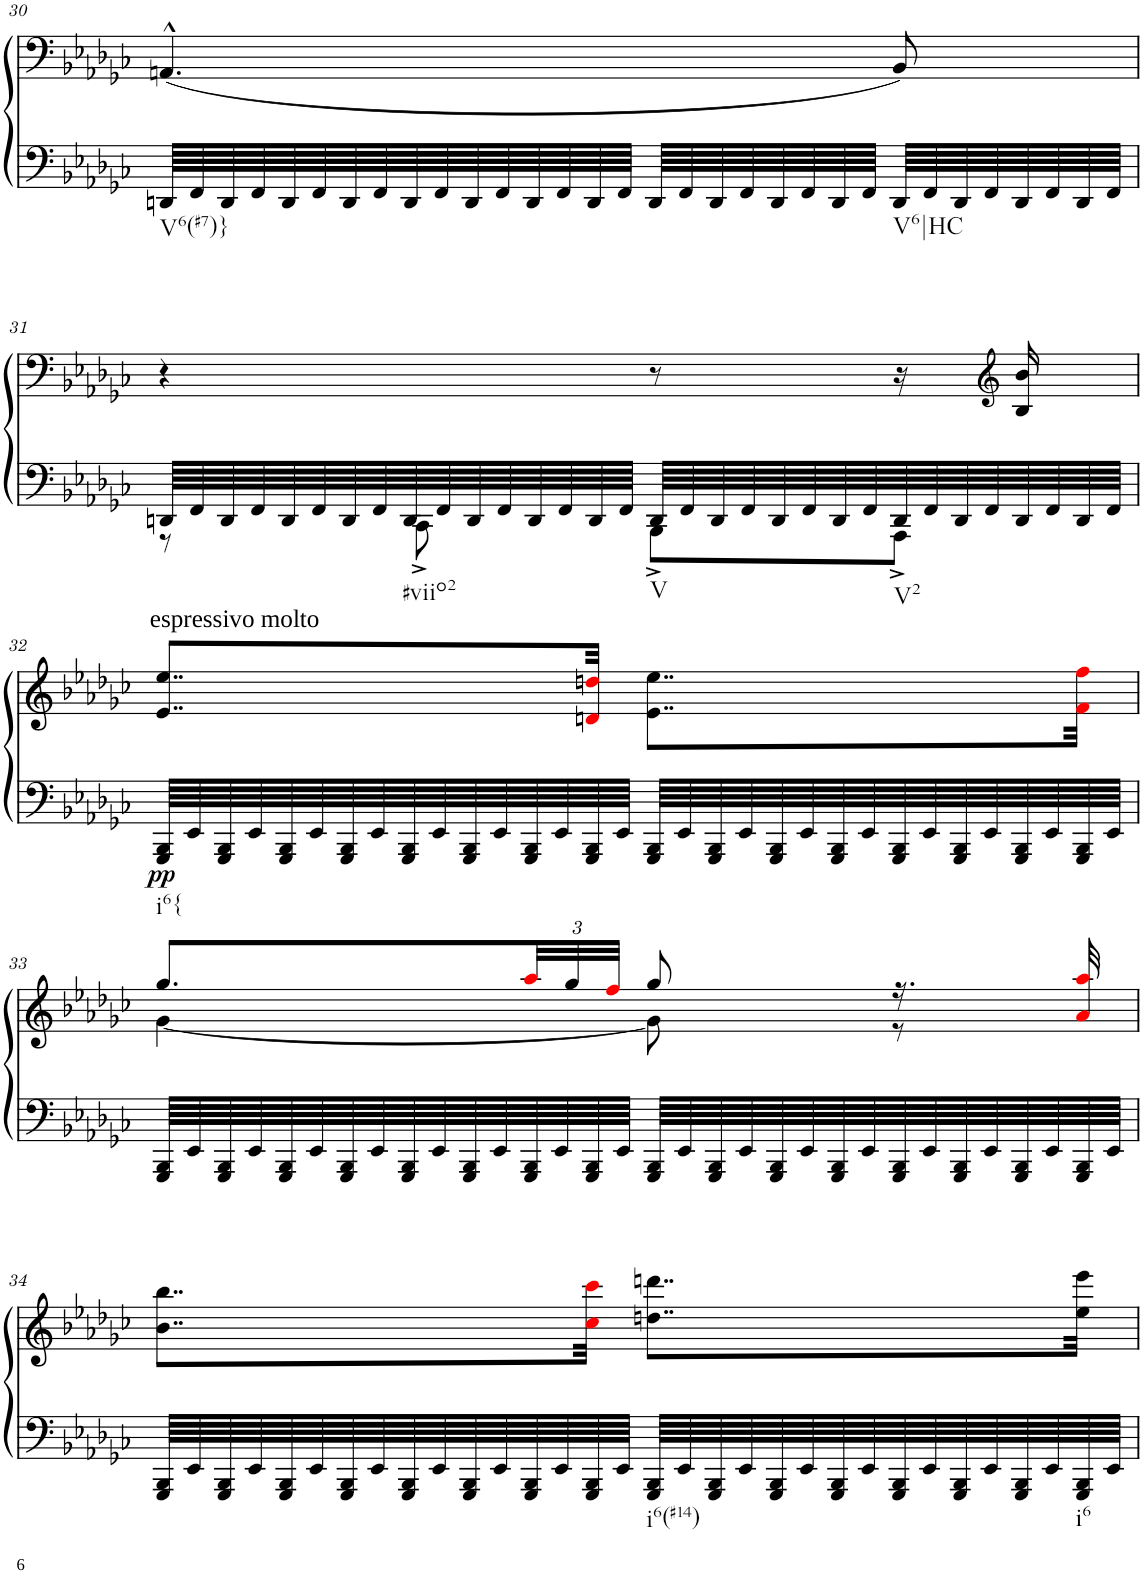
**kern	**kern	**dynam
*part1	*part1	*part1
*staff2	*staff1	*staff1/2
*I"Piano	*	*
*I'Pno.	*	*
!!LO:PB:g=z
*clefF4	*clefG2	*
*k[b-e-a-d-g-c-]	*k[b-e-a-d-g-c-]	*
*G-:	*G-:	*
*M2/4	*M2/4	*
=30	=30	=30
!LO:TX:b:t=V6(#7)}	!	!
64DDn/LLLL	(4.AAn^^/	.
64FF/	.	.
64DD/	.	.
64FF/	.	.
64DD/	.	.
64FF/	.	.
64DD/	.	.
64FF/	.	.
64DD/	.	.
64FF/	.	.
64DD/	.	.
64FF/	.	.
64DD/	.	.
64FF/	.	.
64DD/	.	.
64FF/JJJJ	.	.
64DD/LLLL	.	.
64FF/	.	.
64DD/	.	.
64FF/	.	.
64DD/	.	.
64FF/	.	.
64DD/	.	.
64FF/JJJJ	.	.
!LO:TX:b:t=V6|HC	!	!
64DD/LLLL	8BB-/)	.
64FF/	.	.
64DD/	.	.
64FF/	.	.
64DD/	.	.
64FF/	.	.
64DD/	.	.
64FF/JJJJ	.	.
!!LO:LB:g=z
=31	=31	=31
*^	*	*
64DDn/LLLL	8r	4r	.
64FF/	.	.	.
64DD/	.	.	.
64FF/	.	.	.
64DD/	.	.	.
64FF/	.	.	.
64DD/	.	.	.
64FF/	.	.	.
!LO:TX:b:t=#viio2	!	!	!
64DD/	8CC-^\	.	.
64FF/	.	.	.
64DD/	.	.	.
64FF/	.	.	.
64DD/	.	.	.
64FF/	.	.	.
64DD/	.	.	.
64FF/JJJJ	.	.	.
!LO:TX:b:t=V	!	!	!
64DD/LLLL	8BBB-^\L	8r	.
64FF/	.	.	.
64DD/	.	.	.
64FF/	.	.	.
64DD/	.	.	.
64FF/	.	.	.
64DD/	.	.	.
64FF/	.	.	.
!LO:TX:b:t=V2	!	!	!
64DD/	8AAA-^\J	16r	.
64FF/	.	.	.
64DD/	.	.	.
64FF/	.	.	.
*	*	*clefG2	*
64DD/	.	16B-/ 16b-/	.
64FF/	.	.	.
64DD/	.	.	.
64FF/JJJJ	.	.	.
*v	*v	*	*
!!LO:LB:g=z
=32	=32	=32
!	!LO:TX:a:t=espressivo molto	!
!LO:TX:b:t=i6{	!	!
!	!	!LO:DY:b=2
64GGG-/ 64BBB-/LLLL	8..e-/ 8..ee-/L	pp
64EE-/	.	.
64GGG-/ 64BBB-/	.	.
64EE-/	.	.
64GGG-/ 64BBB-/	.	.
64EE-/	.	.
64GGG-/ 64BBB-/	.	.
64EE-/	.	.
64GGG-/ 64BBB-/	.	.
64EE-/	.	.
64GGG-/ 64BBB-/	.	.
64EE-/	.	.
64GGG-/ 64BBB-/	.	.
64EE-/	.	.
64GGG-/ 64BBB-/	32dni/ 32ddni/Jkk	.
64EE-/JJJJ	.	.
64GGG-/ 64BBB-/LLLL	8..e-\ 8..ee-\L	.
64EE-/	.	.
64GGG-/ 64BBB-/	.	.
64EE-/	.	.
64GGG-/ 64BBB-/	.	.
64EE-/	.	.
64GGG-/ 64BBB-/	.	.
64EE-/	.	.
64GGG-/ 64BBB-/	.	.
64EE-/	.	.
64GGG-/ 64BBB-/	.	.
64EE-/	.	.
64GGG-/ 64BBB-/	.	.
64EE-/	.	.
64GGG-/ 64BBB-/	32fi\ 32ffi\Jkk	.
64EE-/JJJJ	.	.
!!LO:LB:g=z
=33	=33	=33
*	*^	*
64GGG-/ 64BBB-/LLLL	8.gg-/L	[<4g-\	.
64EE-/	.	.	.
64GGG-/ 64BBB-/	.	.	.
64EE-/	.	.	.
64GGG-/ 64BBB-/	.	.	.
64EE-/	.	.	.
64GGG-/ 64BBB-/	.	.	.
64EE-/	.	.	.
64GGG-/ 64BBB-/	.	.	.
64EE-/	.	.	.
64GGG-/ 64BBB-/	.	.	.
64EE-/	.	.	.
*	*Xbrackettup	*	*
64GGG-/ 64BBB-/	48aa-i/LL	.	.
64EE-/	.	.	.
.	48gg-/	.	.
64GGG-/ 64BBB-/	.	.	.
.	48ffi/JJJ	.	.
64EE-/JJJJ	.	.	.
64GGG-/ 64BBB-/LLLL	8gg-/	8g-\]	.
64EE-/	.	.	.
64GGG-/ 64BBB-/	.	.	.
64EE-/	.	.	.
64GGG-/ 64BBB-/	.	.	.
64EE-/	.	.	.
64GGG-/ 64BBB-/	.	.	.
64EE-/	.	.	.
64GGG-/ 64BBB-/	16.r	8r	.
64EE-/	.	.	.
64GGG-/ 64BBB-/	.	.	.
64EE-/	.	.	.
64GGG-/ 64BBB-/	.	.	.
64EE-/	.	.	.
64GGG-/ 64BBB-/	32a-i/ 32aa-i/	.	.
64EE-/JJJJ	.	.	.
*	*v	*v	*
!!LO:LB:g=z
=34	=34	=34
64GGG-/ 64BBB-/LLLL	8..b-\ 8..bb-\L	.
64EE-/	.	.
64GGG-/ 64BBB-/	.	.
64EE-/	.	.
64GGG-/ 64BBB-/	.	.
64EE-/	.	.
64GGG-/ 64BBB-/	.	.
64EE-/	.	.
64GGG-/ 64BBB-/	.	.
64EE-/	.	.
64GGG-/ 64BBB-/	.	.
64EE-/	.	.
64GGG-/ 64BBB-/	.	.
64EE-/	.	.
64GGG-/ 64BBB-/	32cc-i\ 32ccc-i\Jkk	.
64EE-/JJJJ	.	.
!LO:TX:b:t=i6(#14)	!	!
64GGG-/ 64BBB-/LLLL	8..ddn\ 8..dddn\L	.
64EE-/	.	.
64GGG-/ 64BBB-/	.	.
64EE-/	.	.
64GGG-/ 64BBB-/	.	.
64EE-/	.	.
64GGG-/ 64BBB-/	.	.
64EE-/	.	.
64GGG-/ 64BBB-/	.	.
64EE-/	.	.
64GGG-/ 64BBB-/	.	.
64EE-/	.	.
64GGG-/ 64BBB-/	.	.
64EE-/	.	.
!LO:TX:b:t=i6	!	!
64GGG-/ 64BBB-/	32ee-\ 32eee-\Jkk	.
64EE-/JJJJ	.	.
=	=	=
*-	*-	*-
